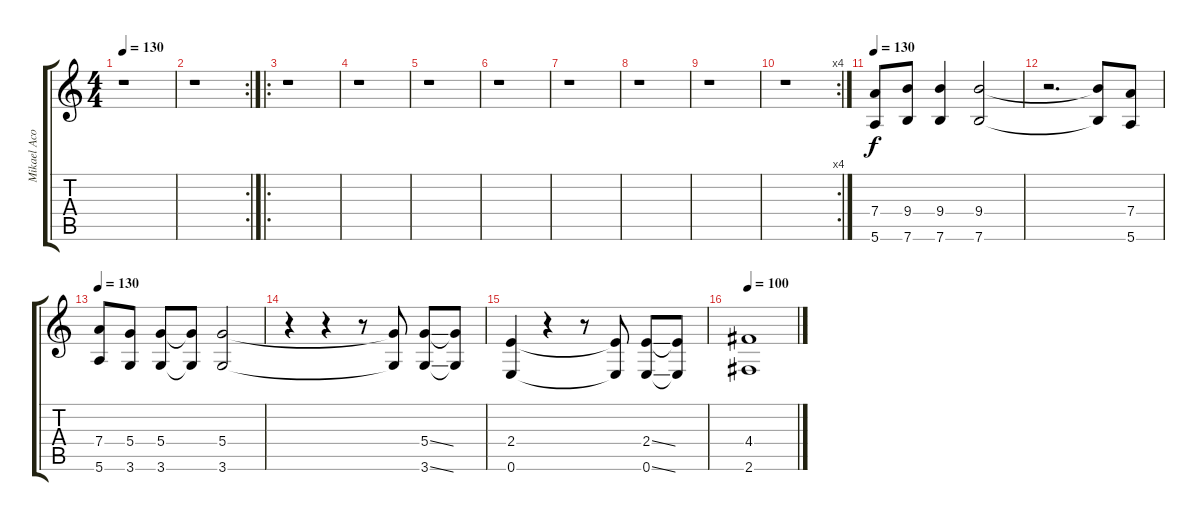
\track ("Mikael Acoustic" "Mikael Aco") {instrument acousticguitarsteel}
\staff {score tabs}
\tuning (E4 B3 G3 D3 A2 E2) {hide}
\ts (4 4)
\tempo 130
\clef g2
\ks c
r.1{dy f} |
\rc 2
r.1 |
\ro
r.1 |
r.1 |
r.1 |
r.1 |
r.1 |
r.1 |
r.1 |
\rc 4
r.1 |
\tempo 130
(7.4 5.6).8{volume 16 balance 16} (9.4 7.6).8 (9.4 7.6).4 (9.4 7.6).2 |
r.2{d} (9.4{t} 7.6{t}).8 (7.4 5.6).8 |
\tempo 130
(7.4 5.6).8 (5.4 3.6).8 (5.4 3.6).8 (5.4{t} 3.6{t}).8 (5.4 3.6).2 |
r.4 r.4 r.8 (5.4{t} 3.6{t}).8 (5.4{ss} 3.6{ss}).8 (5.4{t} 3.6{t}).8 |
(2.4 0.6).4 r.4 r.8 (2.4{t} 0.6{t}).8 (2.4{ss} 0.6{ss}).8 (2.4{t} 0.6{t}).8 |
\tempo 100
(4.4 2.6).1
